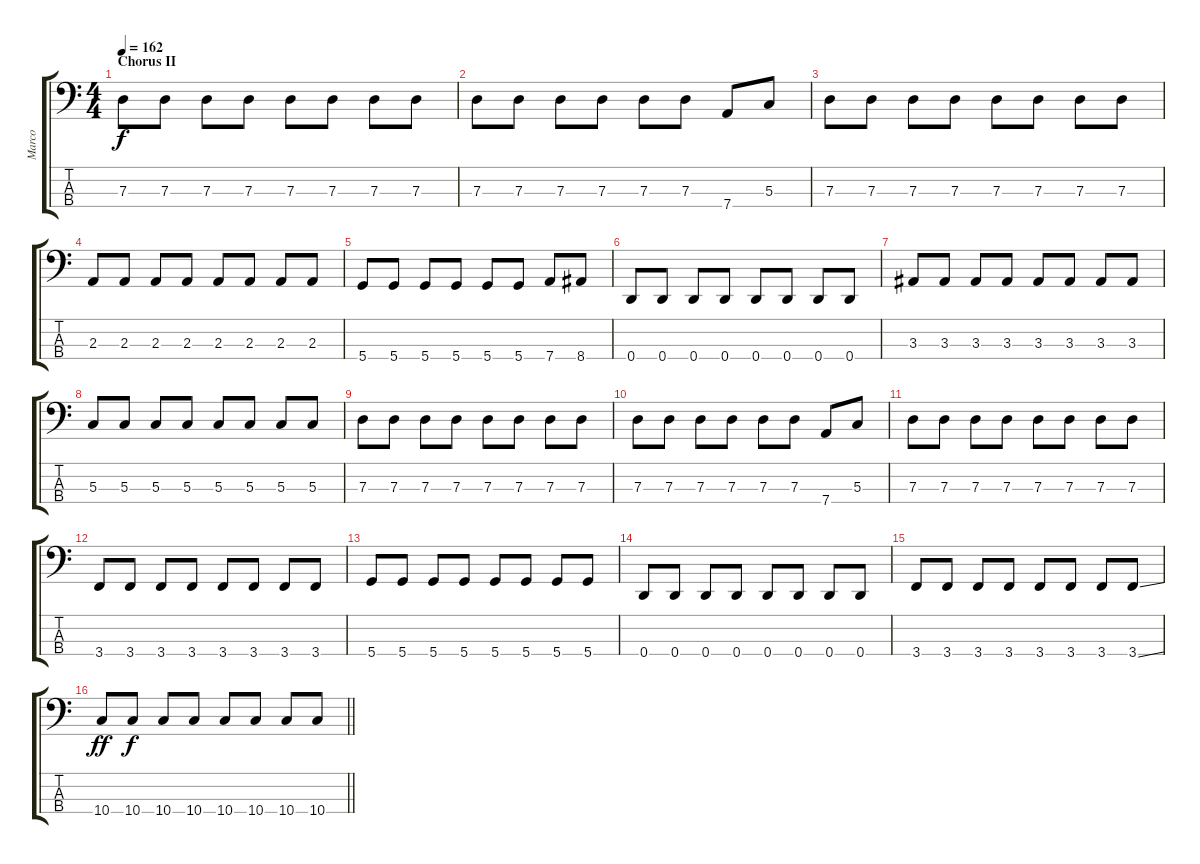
\track ("Marco" "Marco") {instrument electricbasspick}
\staff {score tabs}
\tuning (F2 C2 G1 D1) {hide}
\ts (4 4)
\section ("" "Chorus II")
\tempo 162
\clef f4
\ks c
7.3.8{dy f} 7.3.8 7.3.8 7.3.8 7.3.8 7.3.8 7.3.8 7.3.8 |
7.3.8 7.3.8 7.3.8 7.3.8 7.3.8 7.3.8 7.4.8 5.3.8 |
7.3.8 7.3.8 7.3.8 7.3.8 7.3.8 7.3.8 7.3.8 7.3.8 |
2.3.8 2.3.8 2.3.8 2.3.8 2.3.8 2.3.8 2.3.8 2.3.8 |
5.4.8 5.4.8 5.4.8 5.4.8 5.4.8 5.4.8 7.4.8 8.4.8 |
0.4.8 0.4.8 0.4.8 0.4.8 0.4.8 0.4.8 0.4.8 0.4.8 |
3.3.8 3.3.8 3.3.8 3.3.8 3.3.8 3.3.8 3.3.8 3.3.8 |
5.3.8 5.3.8 5.3.8 5.3.8 5.3.8 5.3.8 5.3.8 5.3.8 |
7.3.8 7.3.8 7.3.8 7.3.8 7.3.8 7.3.8 7.3.8 7.3.8 |
7.3.8 7.3.8 7.3.8 7.3.8 7.3.8 7.3.8 7.4.8 5.3.8 |
7.3.8 7.3.8 7.3.8 7.3.8 7.3.8 7.3.8 7.3.8 7.3.8 |
3.4.8 3.4.8 3.4.8 3.4.8 3.4.8 3.4.8 3.4.8 3.4.8 |
5.4.8 5.4.8 5.4.8 5.4.8 5.4.8 5.4.8 5.4.8 5.4.8 |
0.4.8 0.4.8 0.4.8 0.4.8 0.4.8 0.4.8 0.4.8 0.4.8 |
3.4.8 3.4.8 3.4.8 3.4.8 3.4.8 3.4.8 3.4.8 3.4{ss}.8 |
\barLineRight lightlight
10.4.8{dy ff} 10.4.8{dy f} 10.4.8 10.4.8 10.4.8 10.4.8 10.4.8 10.4.8
